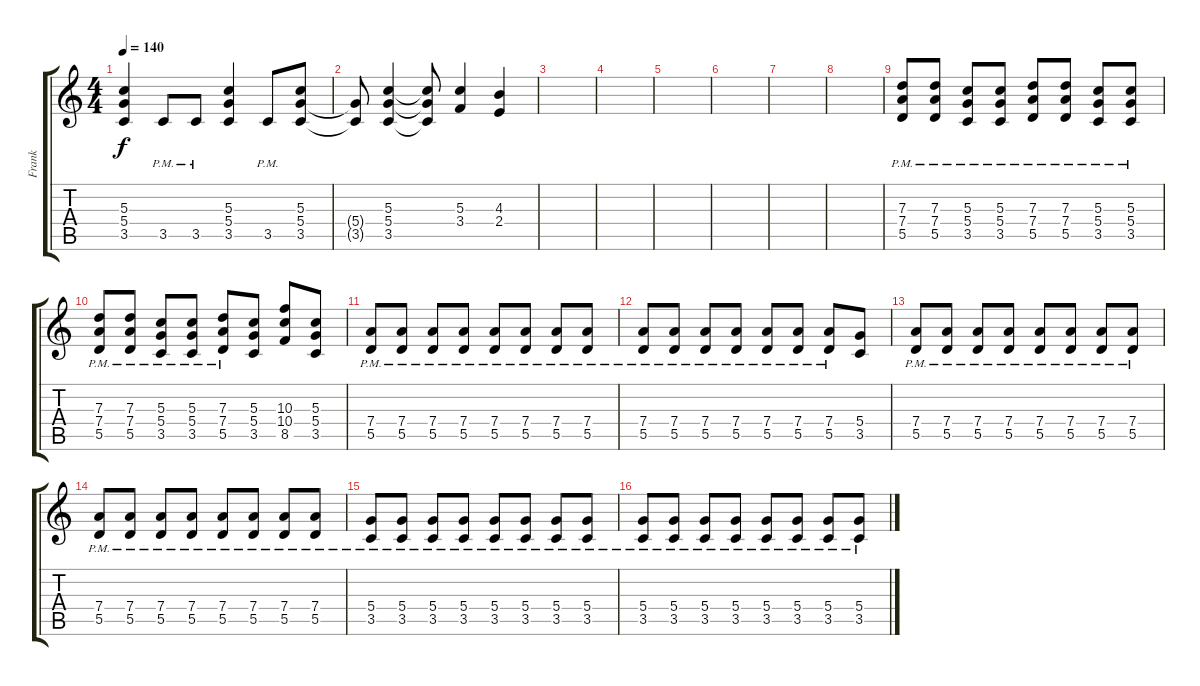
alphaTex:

\track ("Frank" "Frank") {instrument overdrivenguitar}
\staff {score tabs}
\tuning (E4 B3 G3 D3 A2 E2) {hide}
\ts (4 4)
\tempo 140
\clef g2
\ks c
(5.3 5.4 3.5).4{dy f} 3.5{pm}.8 3.5{pm}.8 (5.3 5.4 3.5).4 3.5{pm}.8 (5.3 5.4 3.5).8 |
(5.4{t} 3.5{t}).8 (5.3 5.4 3.5).4 (5.3{t} 5.4{t} 3.5{t}).8 (5.3 3.4).4 (4.3 2.4).4 |
|
|
|
|
|
|
(7.3{pm} 7.4{pm} 5.5{pm}).8 (7.3{pm} 7.4{pm} 5.5{pm}).8 (5.3{pm} 5.4{pm} 3.5{pm}).8 (5.3{pm} 5.4{pm} 3.5{pm}).8 (7.3{pm} 7.4{pm} 5.5{pm}).8 (7.3{pm} 7.4{pm} 5.5{pm}).8 (5.3{pm} 5.4{pm} 3.5{pm}).8 (5.3{pm} 5.4{pm} 3.5{pm}).8 |
(7.3{pm} 7.4{pm} 5.5{pm}).8 (7.3{pm} 7.4{pm} 5.5{pm}).8 (5.3{pm} 5.4{pm} 3.5{pm}).8 (5.3{pm} 5.4{pm} 3.5{pm}).8 (7.3{pm} 7.4{pm} 5.5{pm}).8 (5.3 5.4 3.5).8 (10.3 10.4 8.5).8 (5.3 5.4 3.5).8 |
(7.4{pm} 5.5{pm}).8 (7.4{pm} 5.5{pm}).8 (7.4{pm} 5.5{pm}).8 (7.4{pm} 5.5{pm}).8 (7.4{pm} 5.5{pm}).8 (7.4{pm} 5.5{pm}).8 (7.4{pm} 5.5{pm}).8 (7.4{pm} 5.5{pm}).8 |
(7.4{pm} 5.5{pm}).8 (7.4{pm} 5.5{pm}).8 (7.4{pm} 5.5{pm}).8 (7.4{pm} 5.5{pm}).8 (7.4{pm} 5.5{pm}).8 (7.4{pm} 5.5{pm}).8 (7.4{pm} 5.5{pm}).8 (5.4 3.5).8 |
(7.4{pm} 5.5{pm}).8 (7.4{pm} 5.5{pm}).8 (7.4{pm} 5.5{pm}).8 (7.4{pm} 5.5{pm}).8 (7.4{pm} 5.5{pm}).8 (7.4{pm} 5.5{pm}).8 (7.4{pm} 5.5{pm}).8 (7.4{pm} 5.5{pm}).8 |
(7.4{pm} 5.5{pm}).8 (7.4{pm} 5.5{pm}).8 (7.4{pm} 5.5{pm}).8 (7.4{pm} 5.5{pm}).8 (7.4{pm} 5.5{pm}).8 (7.4{pm} 5.5{pm}).8 (7.4{pm} 5.5{pm}).8 (7.4{pm} 5.5{pm}).8 |
(5.4{pm} 3.5{pm}).8 (5.4{pm} 3.5{pm}).8 (5.4{pm} 3.5{pm}).8 (5.4{pm} 3.5{pm}).8 (5.4{pm} 3.5{pm}).8 (5.4{pm} 3.5{pm}).8 (5.4{pm} 3.5{pm}).8 (5.4{pm} 3.5{pm}).8 |
(5.4{pm} 3.5{pm}).8 (5.4{pm} 3.5{pm}).8 (5.4{pm} 3.5{pm}).8 (5.4{pm} 3.5{pm}).8 (5.4{pm} 3.5{pm}).8 (5.4{pm} 3.5{pm}).8 (5.4{pm} 3.5{pm}).8 (5.4{pm} 3.5{pm}).8
